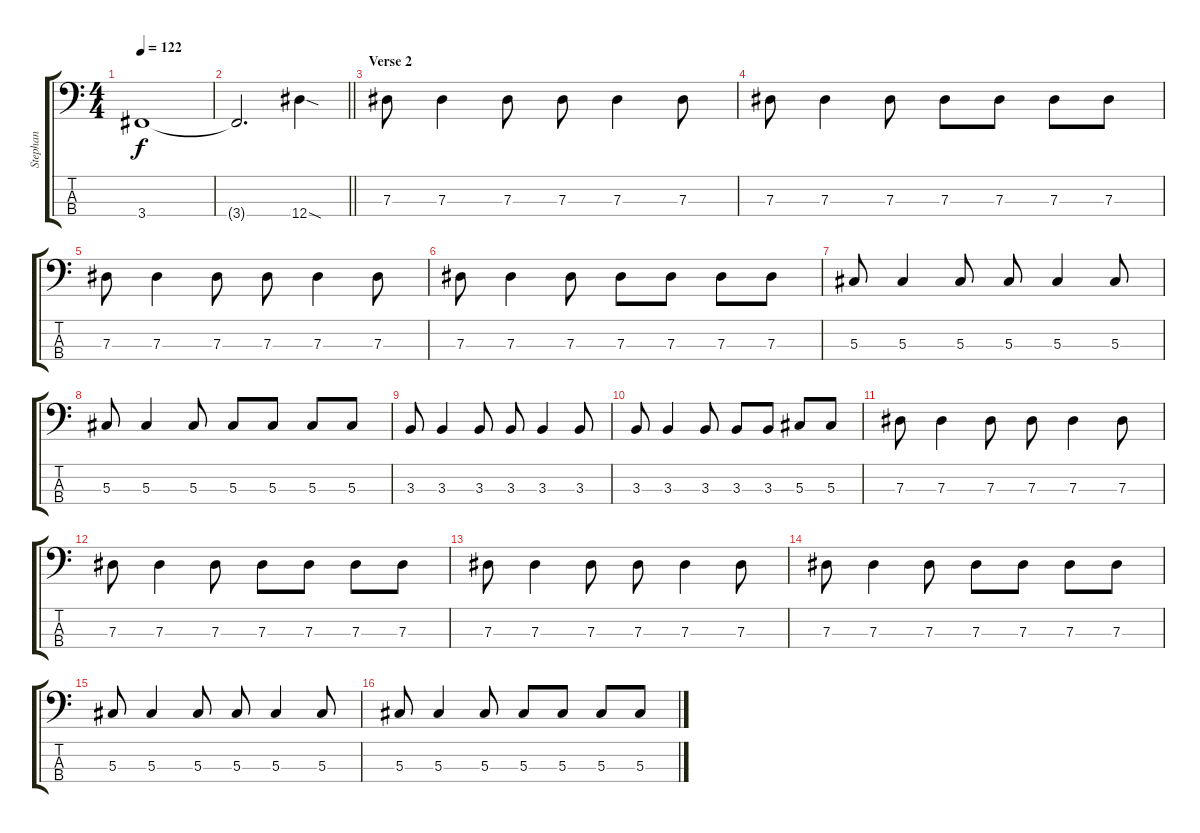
\track ("Stephan" "Stephan") {instrument electricbasspick}
\staff {score tabs}
\tuning (Gb2 Db2 Ab1 Eb1) {hide}
\ts (4 4)
\tempo 122
\clef f4
\ks c
3.4{t}.1{dy f volume 0} |
\barLineRight lightlight
3.4{t}.2{d} 12.4{sod}.4{volume 11} |
\section ("" "Verse 2")
7.3.8 7.3.4 7.3.8 7.3.8 7.3.4 7.3.8 |
7.3.8 7.3.4 7.3.8 7.3.8 7.3.8 7.3.8 7.3.8 |
7.3.8 7.3.4 7.3.8 7.3.8 7.3.4 7.3.8 |
7.3.8 7.3.4 7.3.8 7.3.8 7.3.8 7.3.8 7.3.8 |
5.3.8 5.3.4 5.3.8 5.3.8 5.3.4 5.3.8 |
5.3.8 5.3.4 5.3.8 5.3.8 5.3.8 5.3.8 5.3.8 |
3.3.8 3.3.4 3.3.8 3.3.8 3.3.4 3.3.8 |
3.3.8 3.3.4 3.3.8 3.3.8 3.3.8 5.3.8 5.3.8 |
7.3.8 7.3.4 7.3.8 7.3.8 7.3.4 7.3.8 |
7.3.8 7.3.4 7.3.8 7.3.8 7.3.8 7.3.8 7.3.8 |
7.3.8 7.3.4 7.3.8 7.3.8 7.3.4 7.3.8 |
7.3.8 7.3.4 7.3.8 7.3.8 7.3.8 7.3.8 7.3.8 |
5.3.8 5.3.4 5.3.8 5.3.8 5.3.4 5.3.8 |
5.3.8 5.3.4 5.3.8 5.3.8 5.3.8 5.3.8 5.3.8
